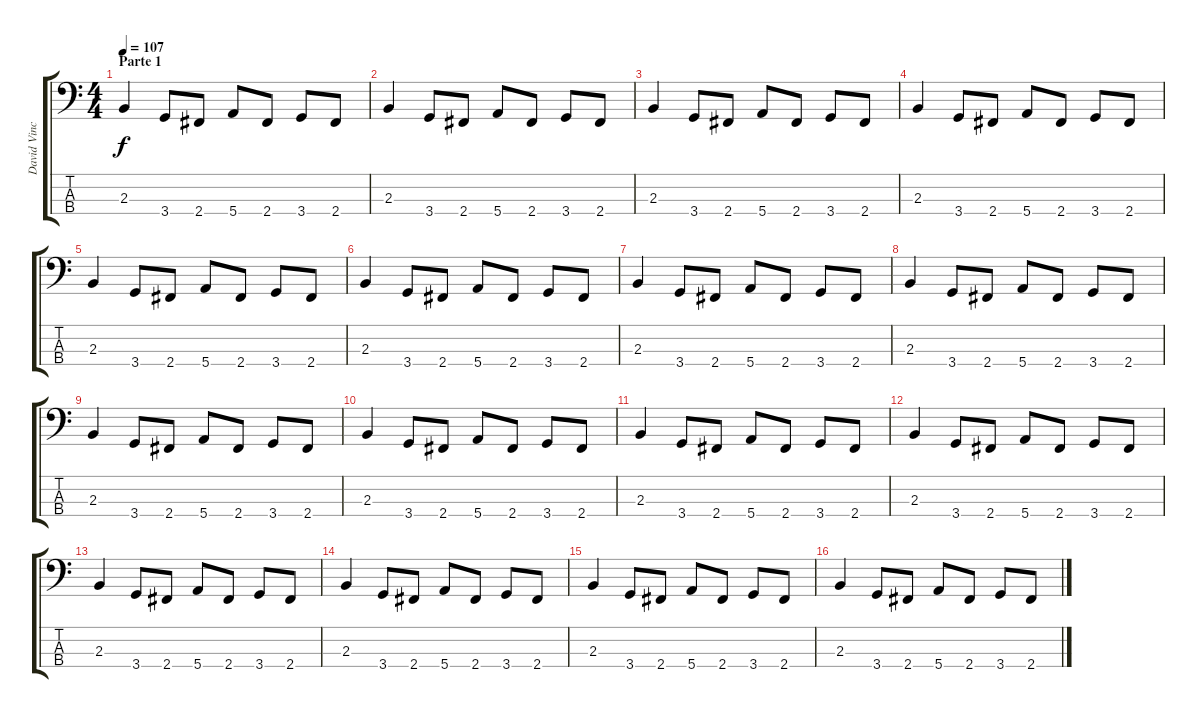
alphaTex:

\track ("David Vincent" "David Vinc") {instrument electricbasspick}
\staff {score tabs}
\tuning (G2 D2 A1 E1) {hide}
\ts (4 4)
\section ("" "Parte 1")
\tempo 107
\clef f4
\ks c
2.3.4{dy f instrument electricbasspick} 3.4.8 2.4.8 5.4.8 2.4.8 3.4.8 2.4.8 |
2.3.4 3.4.8 2.4.8 5.4.8 2.4.8 3.4.8 2.4.8 |
2.3.4 3.4.8 2.4.8 5.4.8 2.4.8 3.4.8 2.4.8 |
2.3.4 3.4.8 2.4.8 5.4.8 2.4.8 3.4.8 2.4.8 |
2.3.4 3.4.8 2.4.8 5.4.8 2.4.8 3.4.8 2.4.8 |
2.3.4 3.4.8 2.4.8 5.4.8 2.4.8 3.4.8 2.4.8 |
2.3.4 3.4.8 2.4.8 5.4.8 2.4.8 3.4.8 2.4.8 |
2.3.4 3.4.8 2.4.8 5.4.8 2.4.8 3.4.8 2.4.8 |
2.3.4 3.4.8 2.4.8 5.4.8 2.4.8 3.4.8 2.4.8 |
2.3.4 3.4.8 2.4.8 5.4.8 2.4.8 3.4.8 2.4.8 |
2.3.4 3.4.8 2.4.8 5.4.8 2.4.8 3.4.8 2.4.8 |
2.3.4 3.4.8 2.4.8 5.4.8 2.4.8 3.4.8 2.4.8 |
2.3.4 3.4.8 2.4.8 5.4.8 2.4.8 3.4.8 2.4.8 |
2.3.4 3.4.8 2.4.8 5.4.8 2.4.8 3.4.8 2.4.8 |
2.3.4 3.4.8 2.4.8 5.4.8 2.4.8 3.4.8 2.4.8 |
2.3.4 3.4.8 2.4.8 5.4.8 2.4.8 3.4.8 2.4.8
